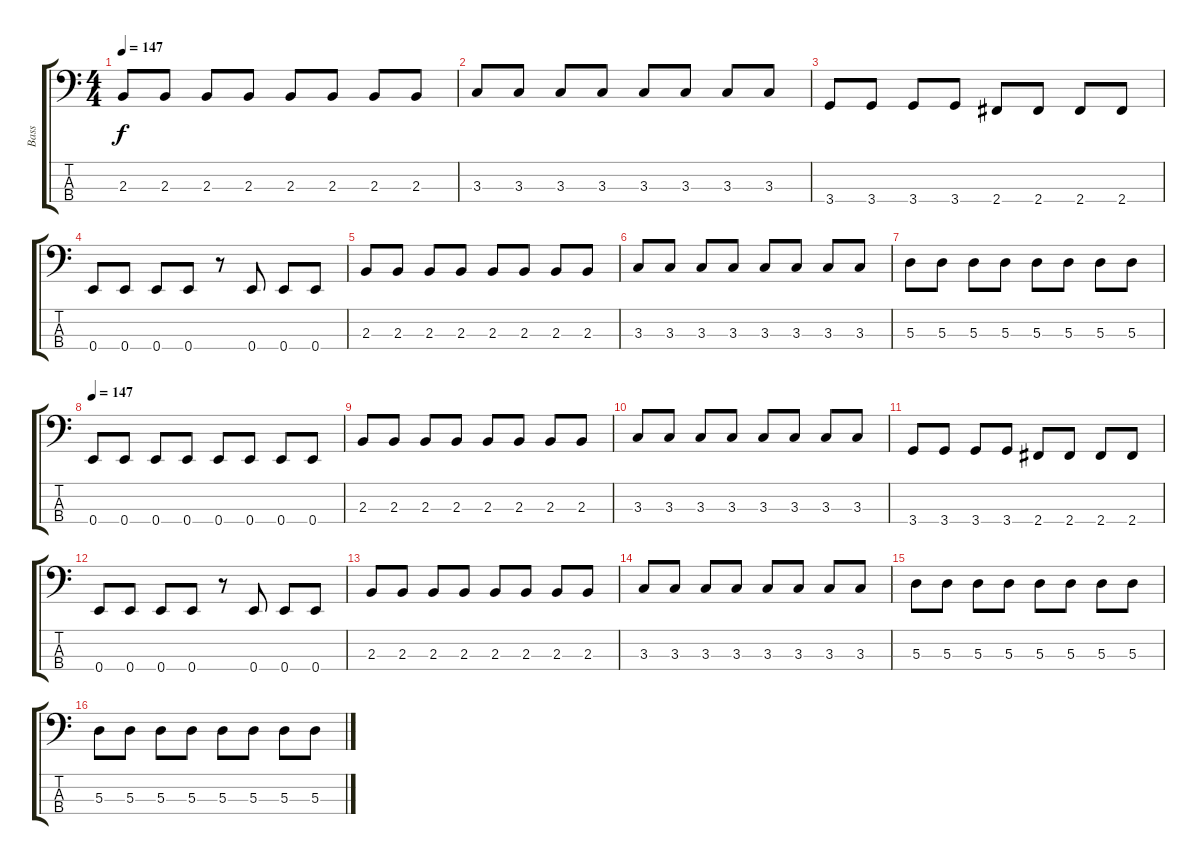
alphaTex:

\track ("Bass" "Bass") {instrument electricbassfinger}
\staff {score tabs}
\tuning (G2 D2 A1 E1) {hide}
\ts (4 4)
\tempo 147
\clef f4
\ks c
2.3.8{dy f} 2.3.8 2.3.8 2.3.8 2.3.8 2.3.8 2.3.8 2.3.8 |
3.3.8 3.3.8 3.3.8 3.3.8 3.3.8 3.3.8 3.3.8 3.3.8 |
3.4.8 3.4.8 3.4.8 3.4.8 2.4.8 2.4.8 2.4.8 2.4.8 |
0.4.8 0.4.8 0.4.8 0.4.8 r.8 0.4.8 0.4.8 0.4.8 |
2.3.8 2.3.8 2.3.8 2.3.8 2.3.8 2.3.8 2.3.8 2.3.8 |
3.3.8 3.3.8 3.3.8 3.3.8 3.3.8 3.3.8 3.3.8 3.3.8 |
5.3.8 5.3.8 5.3.8 5.3.8 5.3.8 5.3.8 5.3.8 5.3.8 |
\tempo 147
0.4.8 0.4.8 0.4.8 0.4.8 0.4.8 0.4.8 0.4.8 0.4.8 |
2.3.8 2.3.8 2.3.8 2.3.8 2.3.8 2.3.8 2.3.8 2.3.8 |
3.3.8 3.3.8 3.3.8 3.3.8 3.3.8 3.3.8 3.3.8 3.3.8 |
3.4.8 3.4.8 3.4.8 3.4.8 2.4.8 2.4.8 2.4.8 2.4.8 |
0.4.8 0.4.8 0.4.8 0.4.8 r.8 0.4.8 0.4.8 0.4.8 |
2.3.8 2.3.8 2.3.8 2.3.8 2.3.8 2.3.8 2.3.8 2.3.8 |
3.3.8 3.3.8 3.3.8 3.3.8 3.3.8 3.3.8 3.3.8 3.3.8 |
5.3.8 5.3.8 5.3.8 5.3.8 5.3.8 5.3.8 5.3.8 5.3.8 |
5.3.8 5.3.8 5.3.8 5.3.8 5.3.8 5.3.8 5.3.8 5.3.8
